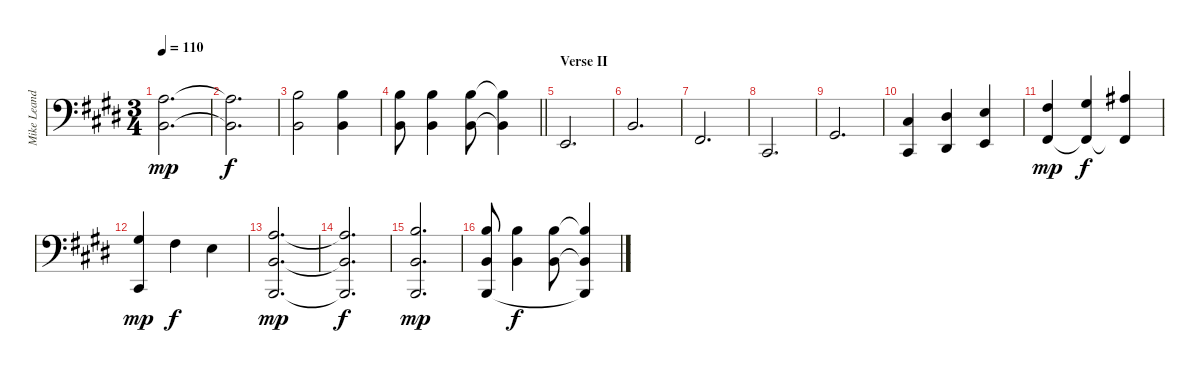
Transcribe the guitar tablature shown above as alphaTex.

\track ("Mike Leander's strirng (cello, b. bass)" "Mike Leand") {instrument electricbassfinger}
\staff {score}
\tuning (G2 D2 A1 E1 B0) {hide}
\ts (3 4)
\tempo 110
\clef f4
\ks e
(2.1 2.3).2{d dy mp} |
(2.1{t} 2.3{t}).2{d dy f} |
(4.1 2.3).2 (4.1 2.3).4 |
\barLineRight lightlight
(4.1 2.3).8 (4.1 2.3).4 (4.1 2.3).8 (4.1{t} 2.3{t}).4 |
\section ("" "Verse II")
0.4.2{d} |
2.3.2{d} |
2.4.2{d} |
2.5.2{d} |
4.4.2{d} |
(4.3 2.5).4 (6.3 4.5).4 (7.3 5.5).4 |
(4.2 2.4).4{dy mp} (6.2 2.4{t}).4{dy f} (8.2 2.4{t}).4 |
(1.1 2.5).4{dy mp} 4.2.4{dy f} 2.2.4 |
(2.1 2.3 0.5).2{d dy mp} |
(2.1{t} 2.3{t} 0.5{t}).2{d dy f} |
(4.1 2.3 0.5).2{d dy mp} |
(4.1 2.3 0.5).8 (4.1 2.3).4{dy f} (4.1 2.3).8 (4.1{t} 2.3{t} 0.5{t}).4
